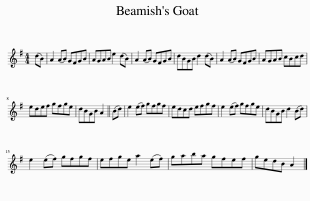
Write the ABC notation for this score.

X:1
L:1/8
M:4/4
I:linebreak $
K:G
V:1 treble
V:1
 (dB) | A2 (AB) GFGB | AGAB e2 (dB) | A2 (AB) GFGB | dBGB d2 (dB) | %5
 A2 (AB) GFGB | AGAB cBcd |$ edef gfge | dBGB A2 || (Bd) | %10
 e2 (ef) gfgf | edcd efgf | e2 (ef) gfge | dBGB d2 (Bd) |$ e2 (ef) gfgf | %15
 efge a2 (ef) | gaba gfef | gedB A2 |] %18
